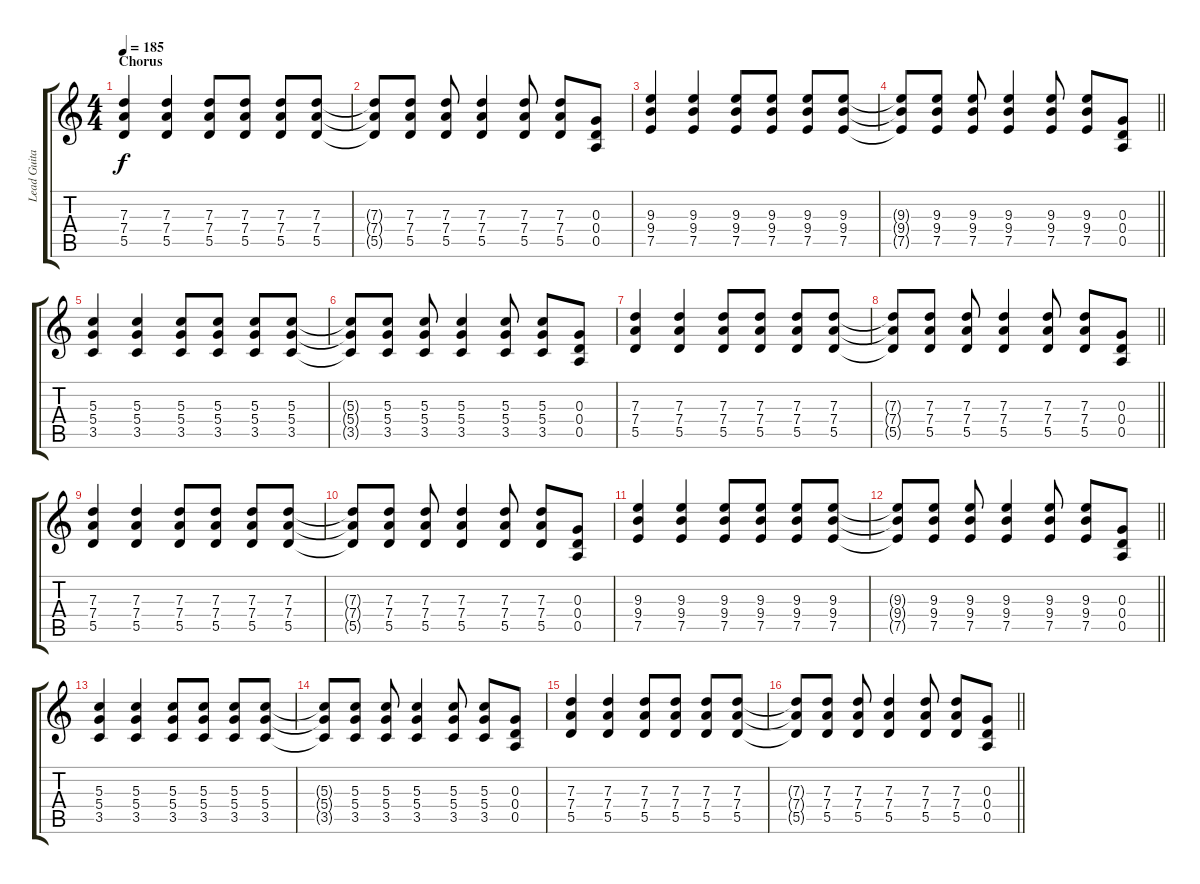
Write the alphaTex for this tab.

\track ("Lead Guitar" "Lead Guita") {instrument distortionguitar}
\staff {score tabs}
\tuning (E4 B3 G3 D3 A2 E2) {hide}
\ts (4 4)
\section ("" "Chorus")
\tempo 185
\clef g2
\ks c
(7.3 7.4 5.5).4{dy f} (7.3 7.4 5.5).4 (7.3 7.4 5.5).8 (7.3 7.4 5.5).8 (7.3 7.4 5.5).8 (7.3 7.4 5.5).8 |
(7.3{t} 7.4{t} 5.5{t}).8 (7.3 7.4 5.5).8 (7.3 7.4 5.5).8 (7.3 7.4 5.5).4 (7.3 7.4 5.5).8 (7.3 7.4 5.5).8 (0.3 0.4 0.5).8 |
(9.3 9.4 7.5).4 (9.3 9.4 7.5).4 (9.3 9.4 7.5).8 (9.3 9.4 7.5).8 (9.3 9.4 7.5).8 (9.3 9.4 7.5).8 |
\barLineRight lightlight
(9.3{t} 9.4{t} 7.5{t}).8 (9.3 9.4 7.5).8 (9.3 9.4 7.5).8 (9.3 9.4 7.5).4 (9.3 9.4 7.5).8 (9.3 9.4 7.5).8 (0.3 0.4 0.5).8 |
(5.3 5.4 3.5).4 (5.3 5.4 3.5).4 (5.3 5.4 3.5).8 (5.3 5.4 3.5).8 (5.3 5.4 3.5).8 (5.3 5.4 3.5).8 |
(5.3{t} 5.4{t} 3.5{t}).8 (5.3 5.4 3.5).8 (5.3 5.4 3.5).8 (5.3 5.4 3.5).4 (5.3 5.4 3.5).8 (5.3 5.4 3.5).8 (0.3 0.4 0.5).8 |
(7.3 7.4 5.5).4 (7.3 7.4 5.5).4 (7.3 7.4 5.5).8 (7.3 7.4 5.5).8 (7.3 7.4 5.5).8 (7.3 7.4 5.5).8 |
\barLineRight lightlight
(7.3{t} 7.4{t} 5.5{t}).8 (7.3 7.4 5.5).8 (7.3 7.4 5.5).8 (7.3 7.4 5.5).4 (7.3 7.4 5.5).8 (7.3 7.4 5.5).8 (0.3 0.4 0.5).8 |
(7.3 7.4 5.5).4 (7.3 7.4 5.5).4 (7.3 7.4 5.5).8 (7.3 7.4 5.5).8 (7.3 7.4 5.5).8 (7.3 7.4 5.5).8 |
(7.3{t} 7.4{t} 5.5{t}).8 (7.3 7.4 5.5).8 (7.3 7.4 5.5).8 (7.3 7.4 5.5).4 (7.3 7.4 5.5).8 (7.3 7.4 5.5).8 (0.3 0.4 0.5).8 |
(9.3 9.4 7.5).4 (9.3 9.4 7.5).4 (9.3 9.4 7.5).8 (9.3 9.4 7.5).8 (9.3 9.4 7.5).8 (9.3 9.4 7.5).8 |
\barLineRight lightlight
(9.3{t} 9.4{t} 7.5{t}).8 (9.3 9.4 7.5).8 (9.3 9.4 7.5).8 (9.3 9.4 7.5).4 (9.3 9.4 7.5).8 (9.3 9.4 7.5).8 (0.3 0.4 0.5).8 |
(5.3 5.4 3.5).4 (5.3 5.4 3.5).4 (5.3 5.4 3.5).8 (5.3 5.4 3.5).8 (5.3 5.4 3.5).8 (5.3 5.4 3.5).8 |
(5.3{t} 5.4{t} 3.5{t}).8 (5.3 5.4 3.5).8 (5.3 5.4 3.5).8 (5.3 5.4 3.5).4 (5.3 5.4 3.5).8 (5.3 5.4 3.5).8 (0.3 0.4 0.5).8 |
(7.3 7.4 5.5).4 (7.3 7.4 5.5).4 (7.3 7.4 5.5).8 (7.3 7.4 5.5).8 (7.3 7.4 5.5).8 (7.3 7.4 5.5).8 |
\barLineRight lightlight
(7.3{t} 7.4{t} 5.5{t}).8 (7.3 7.4 5.5).8 (7.3 7.4 5.5).8 (7.3 7.4 5.5).4 (7.3 7.4 5.5).8 (7.3 7.4 5.5).8 (0.3 0.4 0.5).8
